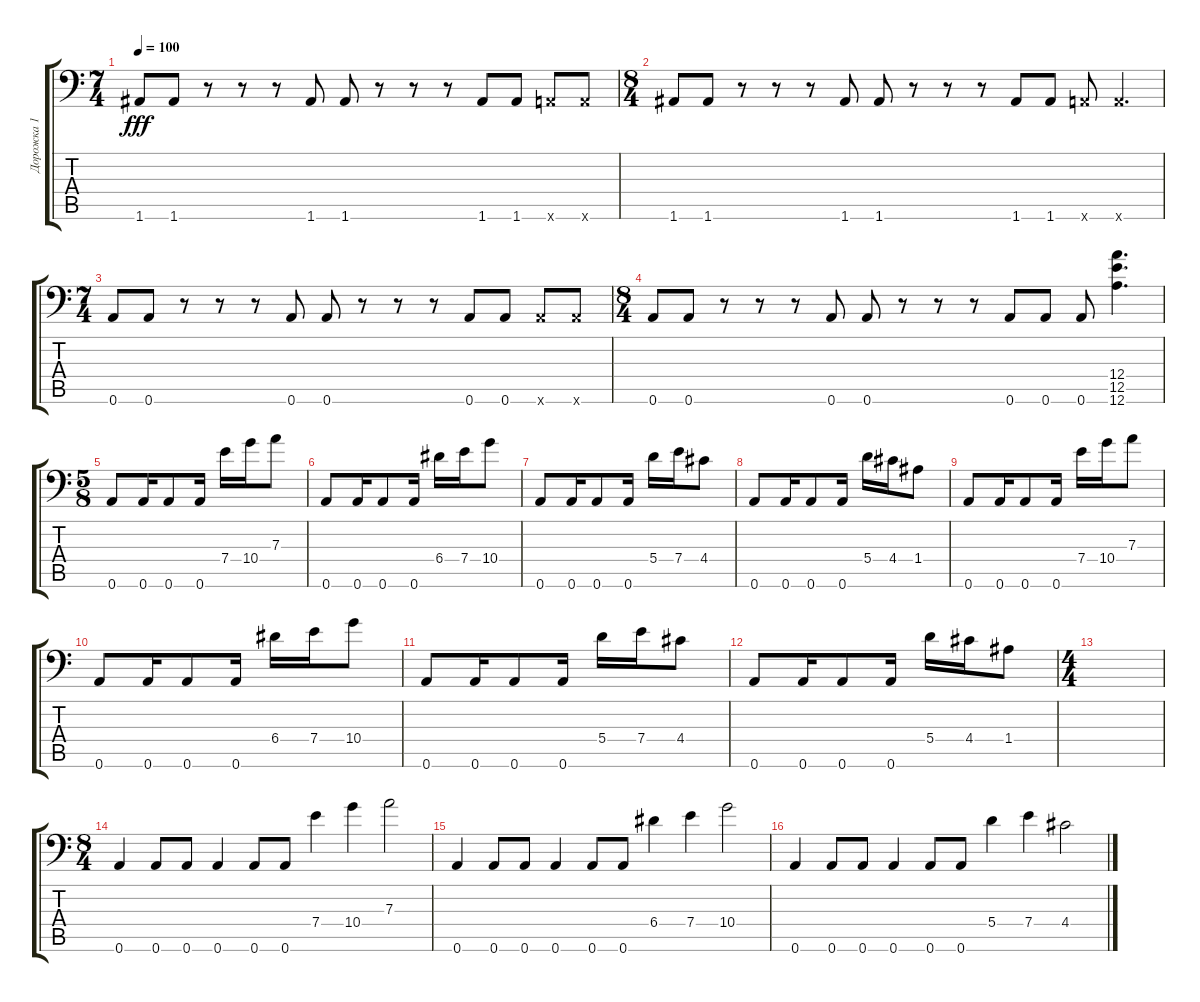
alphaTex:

\track ("Дорожка 1" "Дорожка 1") {instrument distortionguitar}
\staff {score tabs}
\tuning (B3 Gb3 D3 A2 E2 A1) {hide}
\ts (7 4)
\tempo 100
\clef f4
\ks c
1.6.8{dy fff} 1.6.8 r.8 r.8 r.8 1.6.8 1.6.8 r.8 r.8 r.8 1.6.8 1.6.8 0.6{x}.8 0.6{x}.8 |
\ts (8 4)
1.6.8 1.6.8 r.8 r.8 r.8 1.6.8 1.6.8 r.8 r.8 r.8 1.6.8 1.6.8 0.6{x}.8 0.6{x}.4{d} |
\ts (7 4)
0.6.8 0.6.8 r.8 r.8 r.8 0.6.8 0.6.8 r.8 r.8 r.8 0.6.8 0.6.8 0.6{x}.8 0.6{x}.8 |
\ts (8 4)
0.6.8 0.6.8 r.8 r.8 r.8 0.6.8 0.6.8 r.8 r.8 r.8 0.6.8 0.6.8 0.6.8 (12.4 12.5 12.6).4{d} |
\ts (5 8)
0.6.8 0.6.16 0.6.8 0.6.16 7.4.16 10.4.16 7.3.8 |
0.6.8 0.6.16 0.6.8 0.6.16 6.4.16 7.4.16 10.4.8 |
0.6.8 0.6.16 0.6.8 0.6.16 5.4.16 7.4.16 4.4.8 |
0.6.8 0.6.16 0.6.8 0.6.16 5.4.16 4.4.16 1.4.8 |
0.6.8 0.6.16 0.6.8 0.6.16 7.4.16 10.4.16 7.3.8 |
0.6.8 0.6.16 0.6.8 0.6.16 6.4.16 7.4.16 10.4.8 |
0.6.8 0.6.16 0.6.8 0.6.16 5.4.16 7.4.16 4.4.8 |
0.6.8 0.6.16 0.6.8 0.6.16 5.4.16 4.4.16 1.4.8 |
\ts (4 4)
|
\ts (8 4)
0.6.4 0.6.8 0.6.8 0.6.4 0.6.8 0.6.8 7.4.4 10.4.4 7.3.2 |
0.6.4 0.6.8 0.6.8 0.6.4 0.6.8 0.6.8 6.4.4 7.4.4 10.4.2 |
0.6.4 0.6.8 0.6.8 0.6.4 0.6.8 0.6.8 5.4.4 7.4.4 4.4.2
